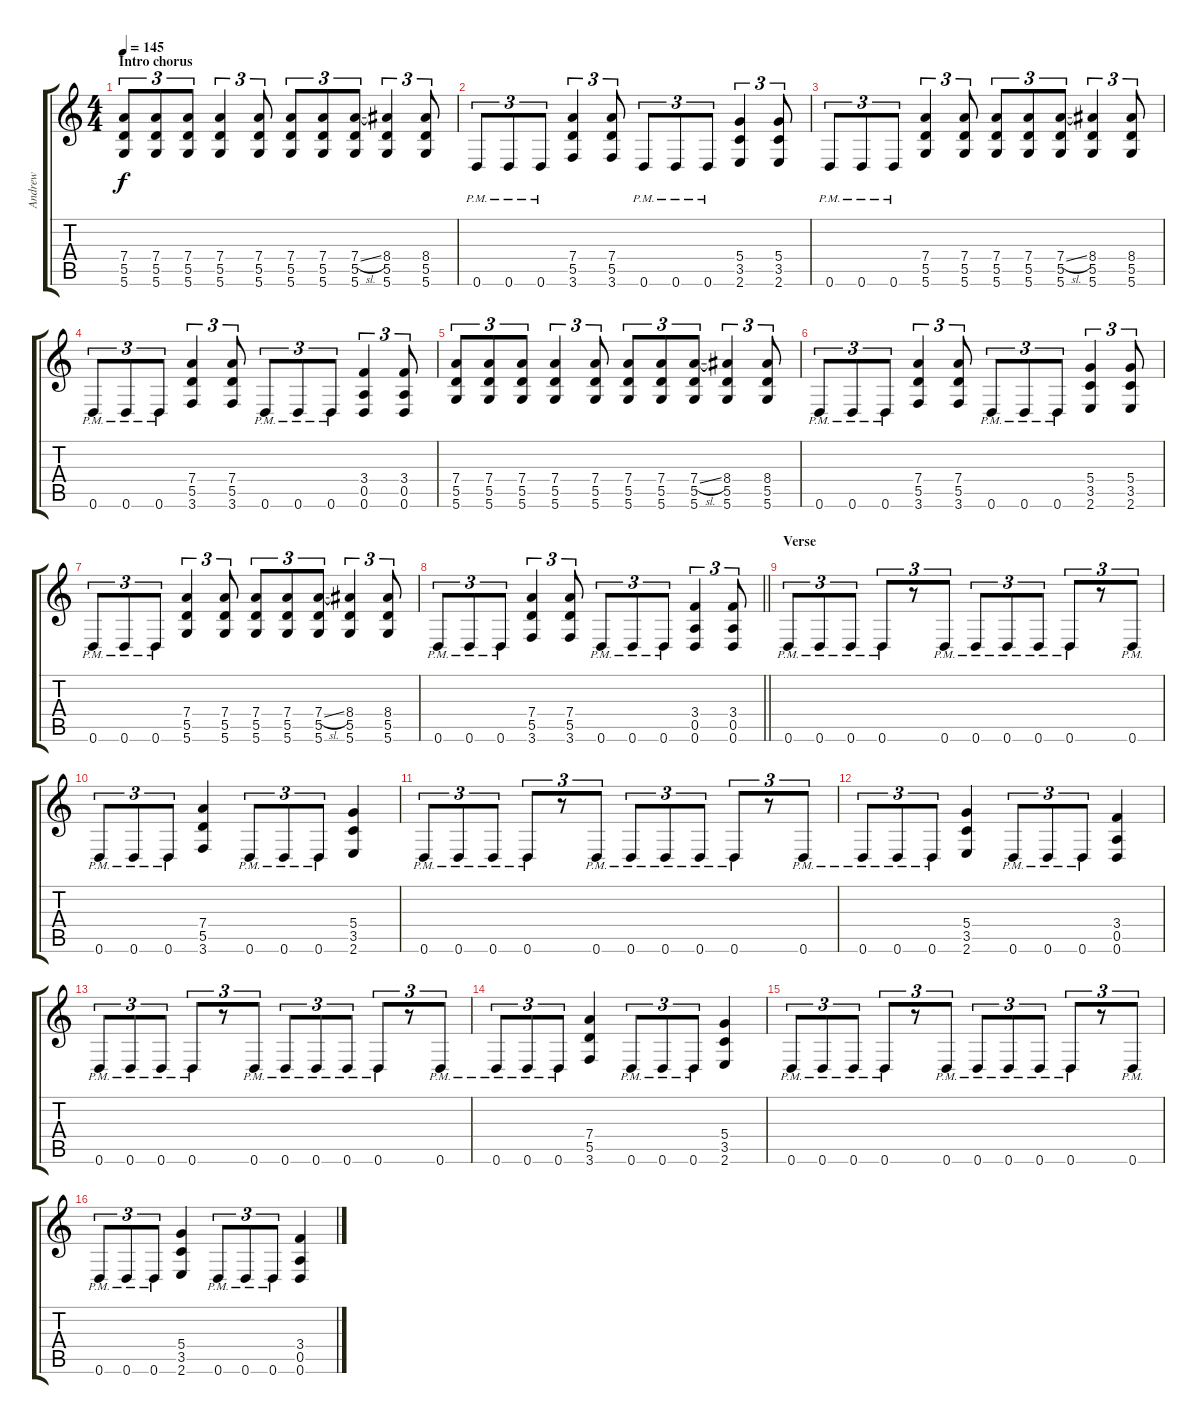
\track ("Andrew " "Andrew ") {instrument overdrivenguitar}
\staff {score tabs}
\tuning (E4 B3 G3 D3 A2 D2) {hide}
\ts (4 4)
\section ("" "Intro chorus")
\tempo 145
\clef g2
\ks c
(7.4 5.5 5.6).8{tu (3 2) dy f} (7.4 5.5 5.6).8{tu (3 2)} (7.4 5.5 5.6).8{tu (3 2)} (7.4 5.5 5.6).4{tu (3 2)} (7.4 5.5 5.6).8{tu (3 2)} (7.4 5.5 5.6).8{tu (3 2)} (7.4 5.5 5.6).8{tu (3 2)} (7.4{sl} 5.5 5.6).8{tu (3 2)} (8.4 5.5 5.6).4{tu (3 2)} (8.4 5.5 5.6).8{tu (3 2)} |
0.6{pm}.8{tu (3 2)} 0.6{pm}.8{tu (3 2)} 0.6{pm}.8{tu (3 2)} (7.4 5.5 3.6).4{tu (3 2)} (7.4 5.5 3.6).8{tu (3 2)} 0.6{pm}.8{tu (3 2)} 0.6{pm}.8{tu (3 2)} 0.6{pm}.8{tu (3 2)} (5.4 3.5 2.6).4{tu (3 2)} (5.4 3.5 2.6).8{tu (3 2)} |
0.6{pm}.8{tu (3 2)} 0.6{pm}.8{tu (3 2)} 0.6{pm}.8{tu (3 2)} (7.4 5.5 5.6).4{tu (3 2)} (7.4 5.5 5.6).8{tu (3 2)} (7.4 5.5 5.6).8{tu (3 2)} (7.4 5.5 5.6).8{tu (3 2)} (7.4{sl} 5.5 5.6).8{tu (3 2)} (8.4 5.5 5.6).4{tu (3 2)} (8.4 5.5 5.6).8{tu (3 2)} |
0.6{pm}.8{tu (3 2)} 0.6{pm}.8{tu (3 2)} 0.6{pm}.8{tu (3 2)} (7.4 5.5 3.6).4{tu (3 2)} (7.4 5.5 3.6).8{tu (3 2)} 0.6{pm}.8{tu (3 2)} 0.6{pm}.8{tu (3 2)} 0.6{pm}.8{tu (3 2)} (3.4 0.5 0.6).4{tu (3 2)} (3.4 0.5 0.6).8{tu (3 2)} |
(7.4 5.5 5.6).8{tu (3 2)} (7.4 5.5 5.6).8{tu (3 2)} (7.4 5.5 5.6).8{tu (3 2)} (7.4 5.5 5.6).4{tu (3 2)} (7.4 5.5 5.6).8{tu (3 2)} (7.4 5.5 5.6).8{tu (3 2)} (7.4 5.5 5.6).8{tu (3 2)} (7.4{sl} 5.5 5.6).8{tu (3 2)} (8.4 5.5 5.6).4{tu (3 2)} (8.4 5.5 5.6).8{tu (3 2)} |
0.6{pm}.8{tu (3 2)} 0.6{pm}.8{tu (3 2)} 0.6{pm}.8{tu (3 2)} (7.4 5.5 3.6).4{tu (3 2)} (7.4 5.5 3.6).8{tu (3 2)} 0.6{pm}.8{tu (3 2)} 0.6{pm}.8{tu (3 2)} 0.6{pm}.8{tu (3 2)} (5.4 3.5 2.6).4{tu (3 2)} (5.4 3.5 2.6).8{tu (3 2)} |
0.6{pm}.8{tu (3 2)} 0.6{pm}.8{tu (3 2)} 0.6{pm}.8{tu (3 2)} (7.4 5.5 5.6).4{tu (3 2)} (7.4 5.5 5.6).8{tu (3 2)} (7.4 5.5 5.6).8{tu (3 2)} (7.4 5.5 5.6).8{tu (3 2)} (7.4{sl} 5.5 5.6).8{tu (3 2)} (8.4 5.5 5.6).4{tu (3 2)} (8.4 5.5 5.6).8{tu (3 2)} |
\barLineRight lightlight
0.6{pm}.8{tu (3 2)} 0.6{pm}.8{tu (3 2)} 0.6{pm}.8{tu (3 2)} (7.4 5.5 3.6).4{tu (3 2)} (7.4 5.5 3.6).8{tu (3 2)} 0.6{pm}.8{tu (3 2)} 0.6{pm}.8{tu (3 2)} 0.6{pm}.8{tu (3 2)} (3.4 0.5 0.6).4{tu (3 2)} (3.4 0.5 0.6).8{tu (3 2)} |
\section ("" "Verse")
0.6{pm}.8{tu (3 2)} 0.6{pm}.8{tu (3 2)} 0.6{pm}.8{tu (3 2)} 0.6{pm}.8{tu (3 2)} r.8{tu (3 2)} 0.6{pm}.8{tu (3 2)} 0.6{pm}.8{tu (3 2)} 0.6{pm}.8{tu (3 2)} 0.6{pm}.8{tu (3 2)} 0.6{pm}.8{tu (3 2)} r.8{tu (3 2)} 0.6{pm}.8{tu (3 2)} |
0.6{pm}.8{tu (3 2)} 0.6{pm}.8{tu (3 2)} 0.6{pm}.8{tu (3 2)} (7.4 5.5 3.6).4 0.6{pm}.8{tu (3 2)} 0.6{pm}.8{tu (3 2)} 0.6{pm}.8{tu (3 2)} (5.4 3.5 2.6).4 |
0.6{pm}.8{tu (3 2)} 0.6{pm}.8{tu (3 2)} 0.6{pm}.8{tu (3 2)} 0.6{pm}.8{tu (3 2)} r.8{tu (3 2)} 0.6{pm}.8{tu (3 2)} 0.6{pm}.8{tu (3 2)} 0.6{pm}.8{tu (3 2)} 0.6{pm}.8{tu (3 2)} 0.6{pm}.8{tu (3 2)} r.8{tu (3 2)} 0.6{pm}.8{tu (3 2)} |
0.6{pm}.8{tu (3 2)} 0.6{pm}.8{tu (3 2)} 0.6{pm}.8{tu (3 2)} (5.4 3.5 2.6).4 0.6{pm}.8{tu (3 2)} 0.6{pm}.8{tu (3 2)} 0.6{pm}.8{tu (3 2)} (3.4 0.5 0.6).4 |
0.6{pm}.8{tu (3 2)} 0.6{pm}.8{tu (3 2)} 0.6{pm}.8{tu (3 2)} 0.6{pm}.8{tu (3 2)} r.8{tu (3 2)} 0.6{pm}.8{tu (3 2)} 0.6{pm}.8{tu (3 2)} 0.6{pm}.8{tu (3 2)} 0.6{pm}.8{tu (3 2)} 0.6{pm}.8{tu (3 2)} r.8{tu (3 2)} 0.6{pm}.8{tu (3 2)} |
0.6{pm}.8{tu (3 2)} 0.6{pm}.8{tu (3 2)} 0.6{pm}.8{tu (3 2)} (7.4 5.5 3.6).4 0.6{pm}.8{tu (3 2)} 0.6{pm}.8{tu (3 2)} 0.6{pm}.8{tu (3 2)} (5.4 3.5 2.6).4 |
0.6{pm}.8{tu (3 2)} 0.6{pm}.8{tu (3 2)} 0.6{pm}.8{tu (3 2)} 0.6{pm}.8{tu (3 2)} r.8{tu (3 2)} 0.6{pm}.8{tu (3 2)} 0.6{pm}.8{tu (3 2)} 0.6{pm}.8{tu (3 2)} 0.6{pm}.8{tu (3 2)} 0.6{pm}.8{tu (3 2)} r.8{tu (3 2)} 0.6{pm}.8{tu (3 2)} |
0.6{pm}.8{tu (3 2)} 0.6{pm}.8{tu (3 2)} 0.6{pm}.8{tu (3 2)} (5.4 3.5 2.6).4 0.6{pm}.8{tu (3 2)} 0.6{pm}.8{tu (3 2)} 0.6{pm}.8{tu (3 2)} (3.4 0.5 0.6).4
